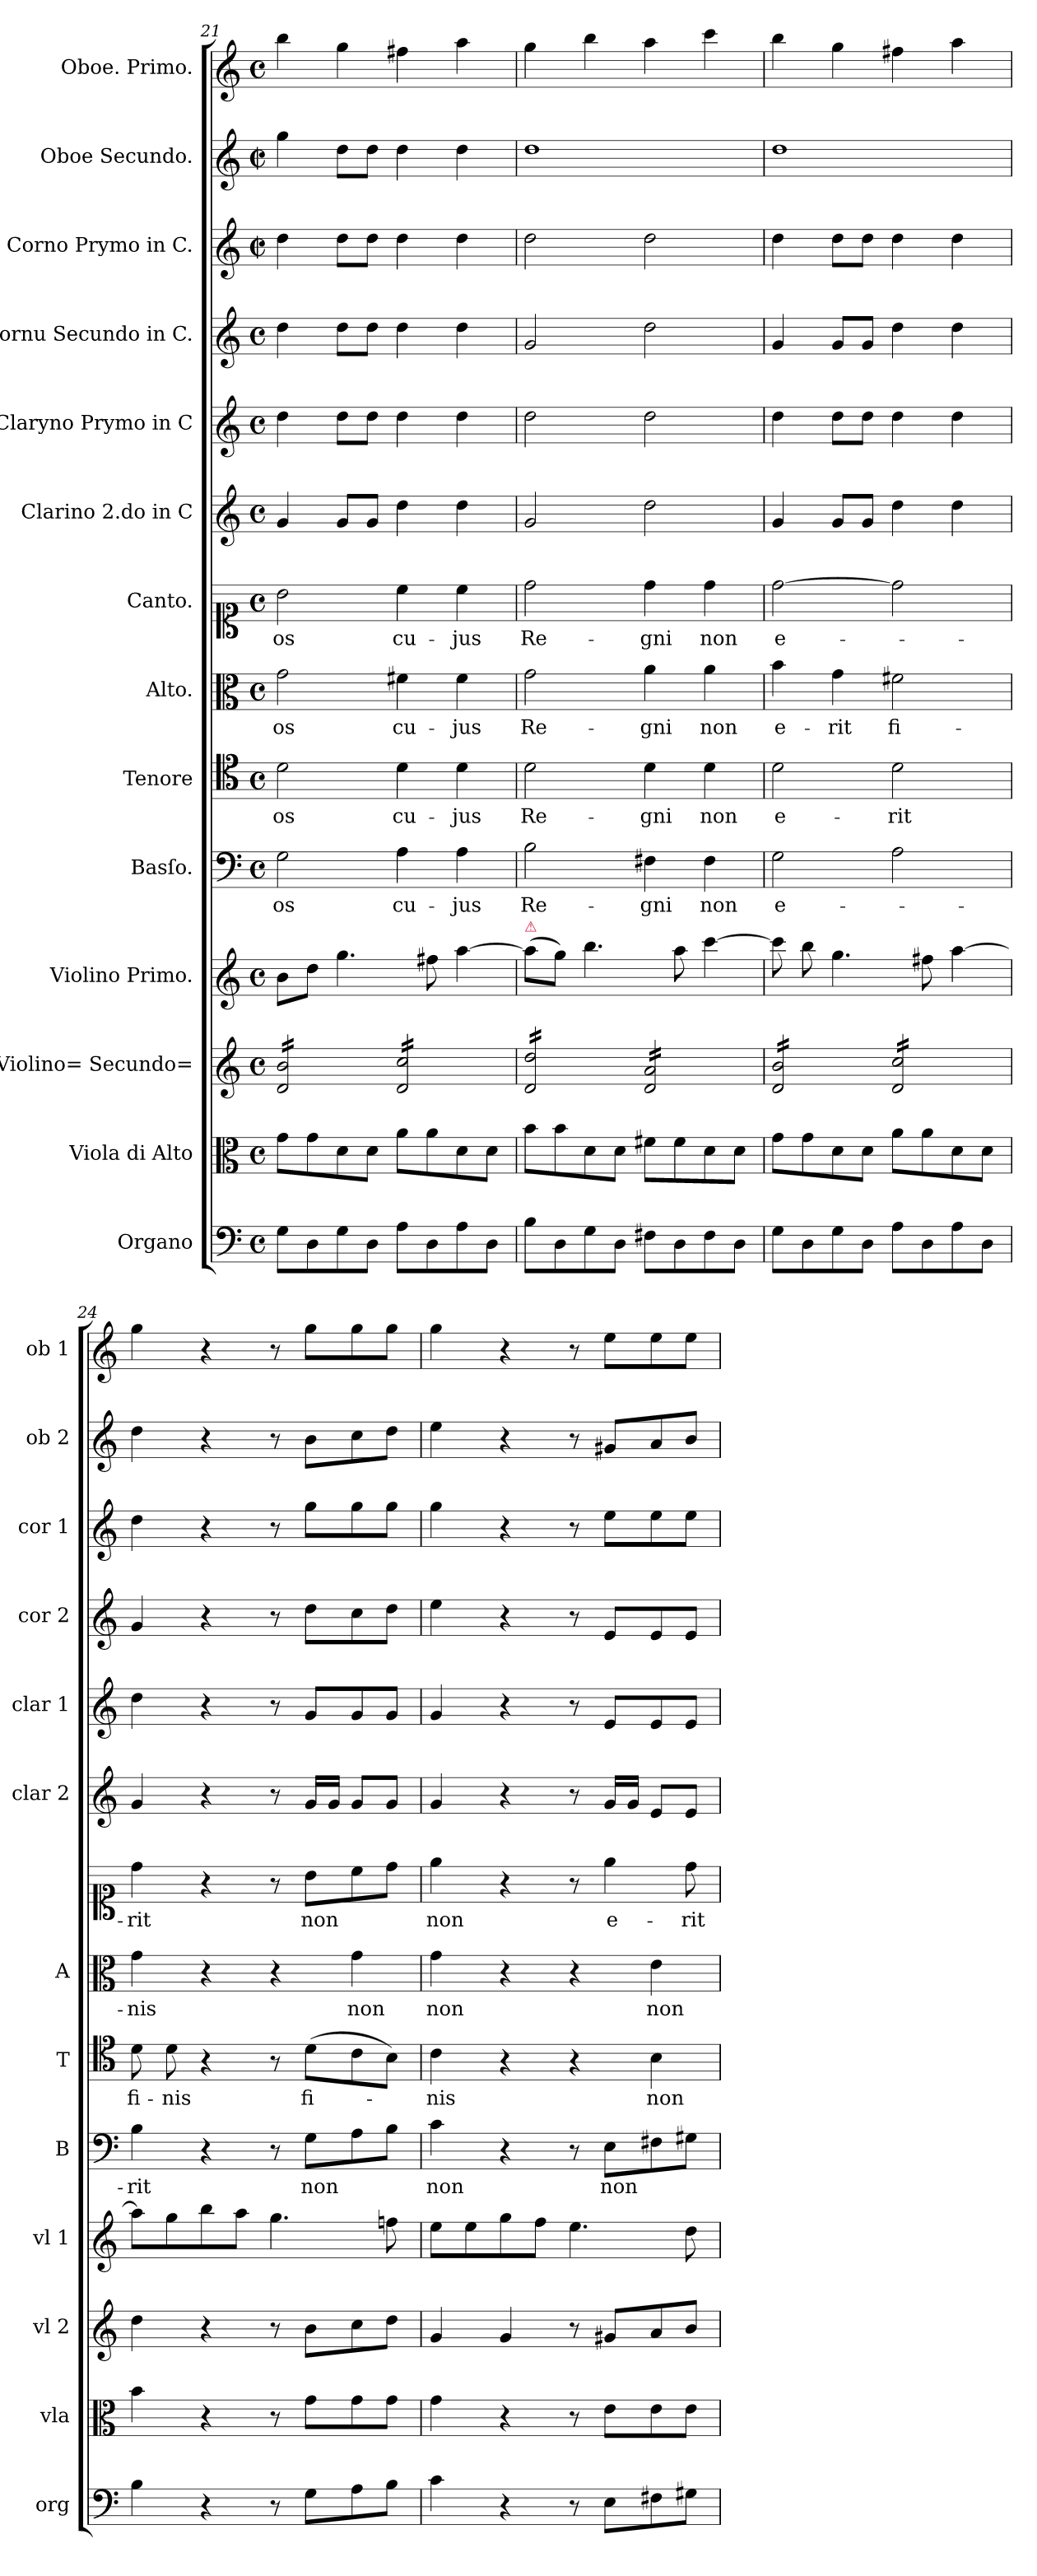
**kern	**kern	**kern	**kern	**kern	**text	**kern	**text	**kern	**text	**kern	**text	**kern	**kern	**kern	**kern	**kern	**kern
*part14	*part13	*part12	*part11	*part10	*part10	*part9	*part9	*part8	*part8	*part7	*part7	*part6	*part5	*part4	*part3	*part2	*part1
*staff14	*staff13	*staff12	*staff11	*staff10	*staff10	*staff9	*staff9	*staff8	*staff8	*staff7	*staff7	*staff6	*staff5	*staff4	*staff3	*staff2	*staff1
*I"Organo	*I"Viola di Alto	*I"Violino= Secundo=	*I"Violino Primo.	*I"Basſo.	*	*I"Tenore	*	*I"Alto.	*	*I"Canto.	*	*I"Clarino 2.do in C	*I"Claryno Prymo in C	*I"Cornu Secundo in C.	*I"Corno Prymo in C.	*I"Oboe Secundo.	*I"Oboe. Primo.
*I'org	*I'vla	*I'vl 2	*I'vl 1	*I'B	*	*I'T	*	*I'A	*	*	*	*I'clar 2	*I'clar 1	*I'cor 2	*I'cor 1	*I'ob 2	*I'ob 1
*clefF4	*clefC3	*clefG2	*clefG2	*clefF4	*	*clefC4	*	*clefC3	*	*clefC1	*	*clefG2	*clefG2	*clefG2	*clefG2	*clefG2	*clefG2
*k[]	*k[]	*k[]	*k[]	*k[]	*	*k[]	*	*k[]	*	*k[]	*	*k[]	*k[]	*k[]	*k[]	*k[]	*k[]
*C:	*C:	*C:	*C:	*C:	*	*C:	*	*C:	*	*C:	*	*C:	*C:	*C:	*C:	*C:	*C:
*M2/2	*M2/2	*M2/2	*M2/2	*M2/2	*	*M2/2	*	*M2/2	*	*M2/2	*	*M2/2	*M2/2	*M2/2	*M2/2	*M2/2	*M2/2
*met(c)	*met(c)	*met(c)	*met(c)	*met(c)	*	*met(c)	*	*met(c)	*	*met(c)	*	*met(c)	*met(c)	*met(c)	*met(c|)	*met(c|)	*met(c)
=21	=21	=21	=21	=21	=21	=21	=21	=21	=21	=21	=21	=21	=21	=21	=21	=21	=21
*	*	*tremolo	*	*	*	*	*	*	*	*	*	*	*	*	*	*	*
8G\L	8g\L	16d/ 16b/LL	8b\L	2G\	-os	2d\	-os	2g\	-os	2b\	-os	4g/	4dd\	4dd\	4dd\	4gg\	4bb\
.	.	16d/ 16b/	.	.	.	.	.	.	.	.	.	.	.	.	.	.	.
8D\	8g\	16d/ 16b/	8dd\J	.	.	.	.	.	.	.	.	.	.	.	.	.	.
.	.	16d/ 16b/	.	.	.	.	.	.	.	.	.	.	.	.	.	.	.
8G\	8d\	16d/ 16b/	4.gg\	.	.	.	.	.	.	.	.	8g/L	8dd\L	8dd\L	8dd\L	8dd\L	4gg\
.	.	16d/ 16b/	.	.	.	.	.	.	.	.	.	.	.	.	.	.	.
8D\J	8d\J	16d/ 16b/	.	.	.	.	.	.	.	.	.	8g/J	8dd\J	8dd\J	8dd\J	8dd\J	.
.	.	16d/ 16b/JJ	.	.	.	.	.	.	.	.	.	.	.	.	.	.	.
8A\L	8a\L	16d/ 16cc/LL	.	4A\	cu-	4d\	cu-	4f#X\	cu-	4cc\	cu-	4dd\	4dd\	4dd\	4dd\	4dd\	4ff#X\
.	.	16d/ 16cc/	.	.	.	.	.	.	.	.	.	.	.	.	.	.	.
8D\	8a\	16d/ 16cc/	8ff#X\	.	.	.	.	.	.	.	.	.	.	.	.	.	.
.	.	16d/ 16cc/	.	.	.	.	.	.	.	.	.	.	.	.	.	.	.
8A\	8d\	16d/ 16cc/	[4aa\	4A\	-jus	4d\	-jus	4f#\	-jus	4cc\	-jus	4dd\	4dd\	4dd\	4dd\	4dd\	4aa\
.	.	16d/ 16cc/	.	.	.	.	.	.	.	.	.	.	.	.	.	.	.
8D\J	8d\J	16d/ 16cc/	.	.	.	.	.	.	.	.	.	.	.	.	.	.	.
.	.	16d/ 16cc/JJ	.	.	.	.	.	.	.	.	.	.	.	.	.	.	.
=22	=22	=22	=22	=22	=22	=22	=22	=22	=22	=22	=22	=22	=22	=22	=22	=22	=22
!	!	!	!LO:TX:a:color=crimson:t=⚠	!	!	!	!	!	!	!	!	!	!	!	!	!	!
8B\L	8b\L	16d/ 16dd/LL	(8aa\L]	2B\	Re-	2d\	Re-	2g\	Re-	2dd\	Re-	2g/	2dd\	2g/	2dd\	1dd	4gg\
.	.	16d/ 16dd/	.	.	.	.	.	.	.	.	.	.	.	.	.	.	.
8D\	8b\	16d/ 16dd/	8gg\J)	.	.	.	.	.	.	.	.	.	.	.	.	.	.
.	.	16d/ 16dd/	.	.	.	.	.	.	.	.	.	.	.	.	.	.	.
8G\	8d\	16d/ 16dd/	4.bb\	.	.	.	.	.	.	.	.	.	.	.	.	.	4bb\
.	.	16d/ 16dd/	.	.	.	.	.	.	.	.	.	.	.	.	.	.	.
8D\J	8d\J	16d/ 16dd/	.	.	.	.	.	.	.	.	.	.	.	.	.	.	.
.	.	16d/ 16dd/JJ	.	.	.	.	.	.	.	.	.	.	.	.	.	.	.
8F#X\L	8f#X\L	16d/ 16a/LL	.	4F#X\	-gni	4d\	-gni	4a\	-gni	4dd\	-gni	2dd\	2dd\	2dd\	2dd\	.	4aa\
.	.	16d/ 16a/	.	.	.	.	.	.	.	.	.	.	.	.	.	.	.
8D\	8f#\	16d/ 16a/	8aa\	.	.	.	.	.	.	.	.	.	.	.	.	.	.
.	.	16d/ 16a/	.	.	.	.	.	.	.	.	.	.	.	.	.	.	.
8F#\	8d\	16d/ 16a/	[4ccc\	4F#\	non	4d\	non	4a\	non	4dd\	non	.	.	.	.	.	4ccc\
.	.	16d/ 16a/	.	.	.	.	.	.	.	.	.	.	.	.	.	.	.
8D\J	8d\J	16d/ 16a/	.	.	.	.	.	.	.	.	.	.	.	.	.	.	.
.	.	16d/ 16a/JJ	.	.	.	.	.	.	.	.	.	.	.	.	.	.	.
=23	=23	=23	=23	=23	=23	=23	=23	=23	=23	=23	=23	=23	=23	=23	=23	=23	=23
8G\L	8g\L	16d/ 16b/LL	8ccc\]	2G\	e-	2d\	e-	4b\	e-	[2dd\	e-	4g/	4dd\	4g/	4dd\	1dd	4bb\
.	.	16d/ 16b/	.	.	.	.	.	.	.	.	.	.	.	.	.	.	.
8D\	8g\	16d/ 16b/	8bb\	.	.	.	.	.	.	.	.	.	.	.	.	.	.
.	.	16d/ 16b/	.	.	.	.	.	.	.	.	.	.	.	.	.	.	.
8G\	8d\	16d/ 16b/	4.gg\	.	.	.	.	4g\	-rit	.	.	8g/L	8dd\L	8g/L	8dd\L	.	4gg\
.	.	16d/ 16b/	.	.	.	.	.	.	.	.	.	.	.	.	.	.	.
8D\J	8d\J	16d/ 16b/	.	.	.	.	.	.	.	.	.	8g/J	8dd\J	8g/J	8dd\J	.	.
.	.	16d/ 16b/JJ	.	.	.	.	.	.	.	.	.	.	.	.	.	.	.
8A\L	8a\L	16d/ 16cc/LL	.	2A\	.	2d\	-rit	2f#X\	fi-	2dd\]	.	4dd\	4dd\	4dd\	4dd\	.	4ff#X\
.	.	16d/ 16cc/	.	.	.	.	.	.	.	.	.	.	.	.	.	.	.
8D\	8a\	16d/ 16cc/	8ff#X\	.	.	.	.	.	.	.	.	.	.	.	.	.	.
.	.	16d/ 16cc/	.	.	.	.	.	.	.	.	.	.	.	.	.	.	.
8A\	8d\	16d/ 16cc/	[4aa\	.	.	.	.	.	.	.	.	4dd\	4dd\	4dd\	4dd\	.	4aa\
.	.	16d/ 16cc/	.	.	.	.	.	.	.	.	.	.	.	.	.	.	.
8D\J	8d\J	16d/ 16cc/	.	.	.	.	.	.	.	.	.	.	.	.	.	.	.
.	.	16d/ 16cc/JJ	.	.	.	.	.	.	.	.	.	.	.	.	.	.	.
*	*	*Xtremolo	*	*	*	*	*	*	*	*	*	*	*	*	*	*	*
=24	=24	=24	=24	=24	=24	=24	=24	=24	=24	=24	=24	=24	=24	=24	=24	=24	=24
4B\	4b\	4dd\	8aa\L]	4B\	-rit	8d\	fi-	4g\	-nis	4dd\	-rit	4g/	4dd\	4g/	4dd\	4dd\	4gg\
.	.	.	8gg\	.	.	8d\	-nis	.	.	.	.	.	.	.	.	.	.
4r	4r	4r	8bb\	4r	.	4r	.	4r	.	4r	.	4r	4r	4r	4r	4r	4r
.	.	.	8aa\J	.	.	.	.	.	.	.	.	.	.	.	.	.	.
8r	8r	8r	4.gg\	8r	.	8r	.	4r	.	8r	.	8r	8r	8r	8r	8r	8r
8G\L	8g\L	8b\L	.	8G\L	non	(8d\L	fi-	.	.	8b\L	non	16g/LL	8g/L	8dd\L	8gg\L	8b\L	8gg\L
.	.	.	.	.	.	.	.	.	.	.	.	16g/JJ	.	.	.	.	.
8A\	8g\	8cc\	.	8A\	.	8c\	.	4g\	non	8cc\	.	8g/L	8g/	8cc\	8gg\	8cc\	8gg\
8B\J	8g\J	8dd\J	8ffn\	8B\J	.	8B\J)	.	.	.	8dd\J	.	8g/J	8g/J	8dd\J	8gg\J	8dd\J	8gg\J
=25	=25	=25	=25	=25	=25	=25	=25	=25	=25	=25	=25	=25	=25	=25	=25	=25	=25
!	!	!	!	!	!	!	!	!	!LO:LY:i	!	!	!	!	!	!	!	!
4c\	4g\	4g/	8ee\L	4c\	non	4c\	-nis	4g\	non	4ee\	non	4g/	4g/	4ee\	4gg\	4ee\	4gg\
.	.	.	8ee\	.	.	.	.	.	.	.	.	.	.	.	.	.	.
4r	4r	4g/	8gg\	4r	.	4r	.	4r	.	4r	.	4r	4r	4r	4r	4r	4r
.	.	.	8ff\J	.	.	.	.	.	.	.	.	.	.	.	.	.	.
8r	8r	8r	4.ee\	8r	.	4r	.	4r	.	8r	.	8r	8r	8r	8r	8r	8r
8E\L	8e\L	8g#X/L	.	8E\L	non	.	.	.	.	4ee\	e-	16g/LL	8e/L	8e/L	8ee\L	8g#X/L	8ee\L
.	.	.	.	.	.	.	.	.	.	.	.	16g/JJ	.	.	.	.	.
8F#X\	8e\	8a/	.	8F#X\	.	4B\	non	4e\	non	.	.	8e/L	8e/	8e/	8ee\	8a/	8ee\
8G#X\J	8e\J	8b/J	8dd\	8G#X\J	.	.	.	.	.	8dd\	-rit	8e/J	8e/J	8e/J	8ee\J	8b/J	8ee\J
=	=	=	=	=	=	=	=	=	=	=	=	=	=	=	=	=	=
*-	*-	*-	*-	*-	*-	*-	*-	*-	*-	*-	*-	*-	*-	*-	*-	*-	*-
